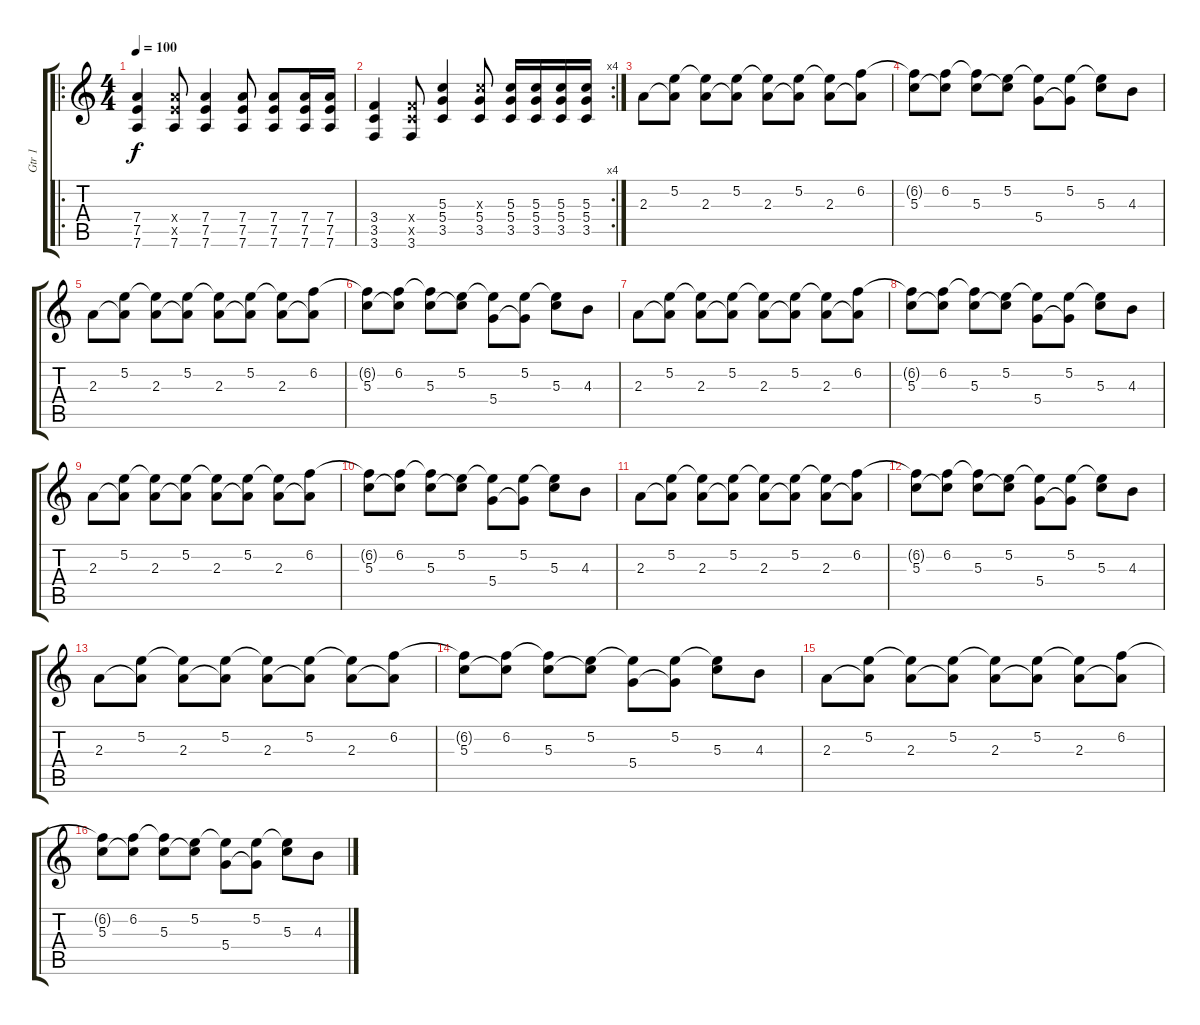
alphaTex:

\track ("Gtr 1" "Gtr 1") {instrument acousticguitarsteel}
\staff {score tabs}
\tuning (E4 B3 G3 D3 A2 D2) {hide}
\ro
\ts (4 4)
\tempo 100
\clef g2
\ks c
(7.4 7.5 7.6).4{dy f volume 14 instrument overdrivenguitar} (7.4{x} 7.5{x} 7.6).8 (7.4 7.5 7.6).4 (7.4 7.5 7.6).8 (7.4 7.5 7.6).8 (7.4 7.5 7.6).16 (7.4 7.5 7.6).16 |
\rc 4
(3.4 3.5 3.6).4 (3.4{x} 3.5{x} 3.6).8 (5.3 5.4 3.5).4 (5.3{x} 5.4 3.5).8 (5.3 5.4 3.5).16 (5.3 5.4 3.5).16 (5.3 5.4 3.5).16 (5.3 5.4 3.5).16 |
2.3.8{instrument acousticguitarsteel} (5.2 2.3{t}).8 (5.2{t} 2.3).8 (5.2 2.3{t}).8 (5.2{t} 2.3).8 (5.2 2.3{t}).8 (5.2{t} 2.3).8 (6.2 2.3{t}).8 |
(6.2{t} 5.3).8 (6.2 5.3{t}).8 (6.2{t} 5.3).8 (5.2 5.3{t}).8 (5.2{t} 5.4).8 (5.2 5.4{t}).8 (5.2{t} 5.3).8 4.3.8 |
2.3.8 (5.2 2.3{t}).8 (5.2{t} 2.3).8 (5.2 2.3{t}).8 (5.2{t} 2.3).8 (5.2 2.3{t}).8 (5.2{t} 2.3).8 (6.2 2.3{t}).8 |
(6.2{t} 5.3).8 (6.2 5.3{t}).8 (6.2{t} 5.3).8 (5.2 5.3{t}).8 (5.2{t} 5.4).8 (5.2 5.4{t}).8 (5.2{t} 5.3).8 4.3.8 |
2.3.8 (5.2 2.3{t}).8 (5.2{t} 2.3).8 (5.2 2.3{t}).8 (5.2{t} 2.3).8 (5.2 2.3{t}).8 (5.2{t} 2.3).8 (6.2 2.3{t}).8 |
(6.2{t} 5.3).8 (6.2 5.3{t}).8 (6.2{t} 5.3).8 (5.2 5.3{t}).8 (5.2{t} 5.4).8 (5.2 5.4{t}).8 (5.2{t} 5.3).8 4.3.8 |
2.3.8 (5.2 2.3{t}).8 (5.2{t} 2.3).8 (5.2 2.3{t}).8 (5.2{t} 2.3).8 (5.2 2.3{t}).8 (5.2{t} 2.3).8 (6.2 2.3{t}).8 |
(6.2{t} 5.3).8 (6.2 5.3{t}).8 (6.2{t} 5.3).8 (5.2 5.3{t}).8 (5.2{t} 5.4).8 (5.2 5.4{t}).8 (5.2{t} 5.3).8 4.3.8 |
2.3.8 (5.2 2.3{t}).8 (5.2{t} 2.3).8 (5.2 2.3{t}).8 (5.2{t} 2.3).8 (5.2 2.3{t}).8 (5.2{t} 2.3).8 (6.2 2.3{t}).8 |
(6.2{t} 5.3).8 (6.2 5.3{t}).8 (6.2{t} 5.3).8 (5.2 5.3{t}).8 (5.2{t} 5.4).8 (5.2 5.4{t}).8 (5.2{t} 5.3).8 4.3.8 |
2.3.8 (5.2 2.3{t}).8 (5.2{t} 2.3).8 (5.2 2.3{t}).8 (5.2{t} 2.3).8 (5.2 2.3{t}).8 (5.2{t} 2.3).8 (6.2 2.3{t}).8 |
(6.2{t} 5.3).8 (6.2 5.3{t}).8 (6.2{t} 5.3).8 (5.2 5.3{t}).8 (5.2{t} 5.4).8 (5.2 5.4{t}).8 (5.2{t} 5.3).8 4.3.8 |
2.3.8 (5.2 2.3{t}).8 (5.2{t} 2.3).8 (5.2 2.3{t}).8 (5.2{t} 2.3).8 (5.2 2.3{t}).8 (5.2{t} 2.3).8 (6.2 2.3{t}).8 |
(6.2{t} 5.3).8 (6.2 5.3{t}).8 (6.2{t} 5.3).8 (5.2 5.3{t}).8 (5.2{t} 5.4).8 (5.2 5.4{t}).8 (5.2{t} 5.3).8 4.3.8
